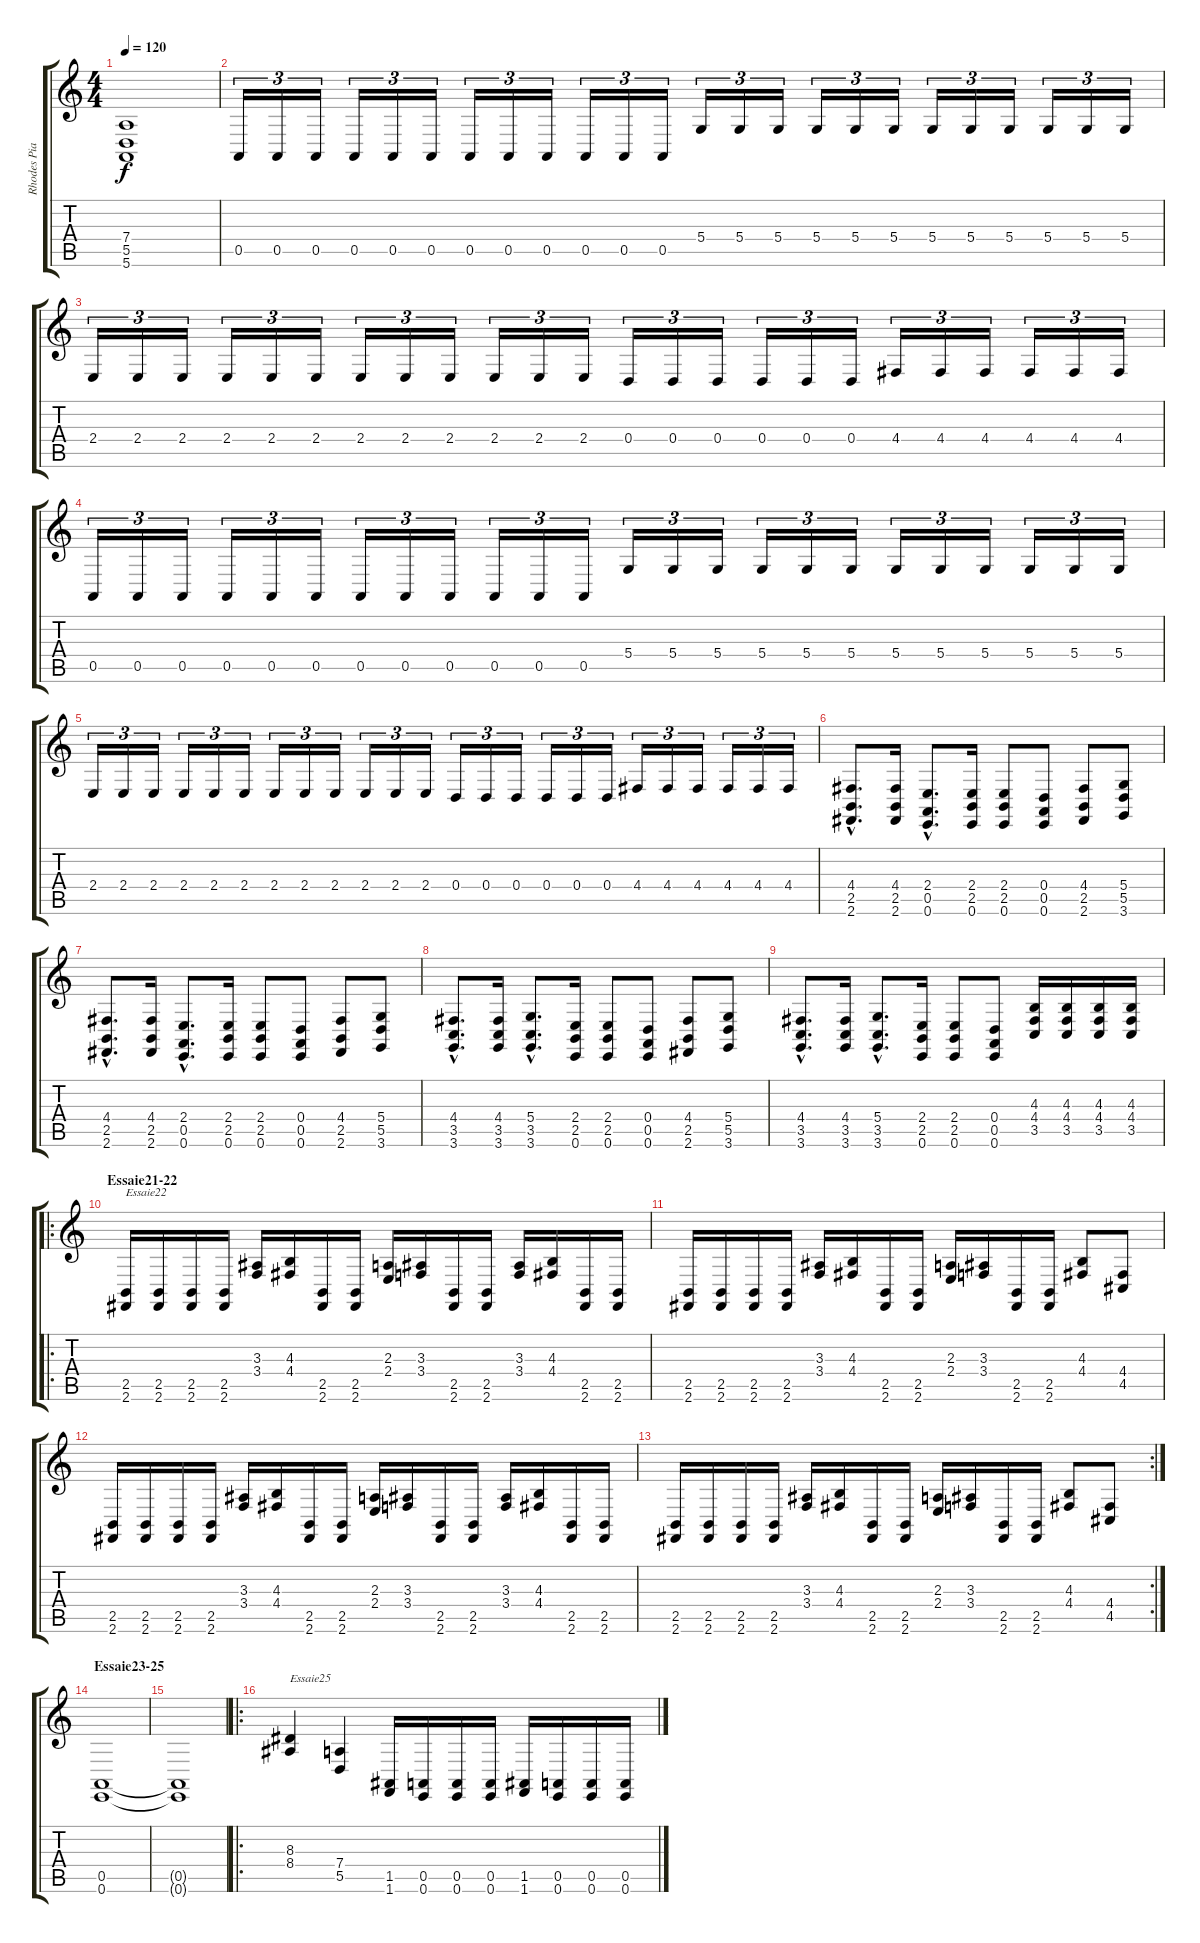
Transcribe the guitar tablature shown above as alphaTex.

\track ("Rhodes Piano" "Rhodes Pia") {instrument electricpiano1}
\staff {score tabs}
\tuning (E4 B3 G3 D3 A2 E2) {hide}
\ts (4 4)
\tempo 120
\clef g2
\ks c
(7.4 5.5 5.6).1{dy f} |
0.5.16{tu (3 2)} 0.5.16{tu (3 2)} 0.5.16{tu (3 2)} 0.5.16{tu (3 2)} 0.5.16{tu (3 2)} 0.5.16{tu (3 2)} 0.5.16{tu (3 2)} 0.5.16{tu (3 2)} 0.5.16{tu (3 2)} 0.5.16{tu (3 2)} 0.5.16{tu (3 2)} 0.5.16{tu (3 2)} 5.4.16{tu (3 2)} 5.4.16{tu (3 2)} 5.4.16{tu (3 2)} 5.4.16{tu (3 2)} 5.4.16{tu (3 2)} 5.4.16{tu (3 2)} 5.4.16{tu (3 2)} 5.4.16{tu (3 2)} 5.4.16{tu (3 2)} 5.4.16{tu (3 2)} 5.4.16{tu (3 2)} 5.4.16{tu (3 2)} |
2.4.16{tu (3 2)} 2.4.16{tu (3 2)} 2.4.16{tu (3 2)} 2.4.16{tu (3 2)} 2.4.16{tu (3 2)} 2.4.16{tu (3 2)} 2.4.16{tu (3 2)} 2.4.16{tu (3 2)} 2.4.16{tu (3 2)} 2.4.16{tu (3 2)} 2.4.16{tu (3 2)} 2.4.16{tu (3 2)} 0.4.16{tu (3 2)} 0.4.16{tu (3 2)} 0.4.16{tu (3 2)} 0.4.16{tu (3 2)} 0.4.16{tu (3 2)} 0.4.16{tu (3 2)} 4.4.16{tu (3 2)} 4.4.16{tu (3 2)} 4.4.16{tu (3 2)} 4.4.16{tu (3 2)} 4.4.16{tu (3 2)} 4.4.16{tu (3 2)} |
0.5.16{tu (3 2)} 0.5.16{tu (3 2)} 0.5.16{tu (3 2)} 0.5.16{tu (3 2)} 0.5.16{tu (3 2)} 0.5.16{tu (3 2)} 0.5.16{tu (3 2)} 0.5.16{tu (3 2)} 0.5.16{tu (3 2)} 0.5.16{tu (3 2)} 0.5.16{tu (3 2)} 0.5.16{tu (3 2)} 5.4.16{tu (3 2)} 5.4.16{tu (3 2)} 5.4.16{tu (3 2)} 5.4.16{tu (3 2)} 5.4.16{tu (3 2)} 5.4.16{tu (3 2)} 5.4.16{tu (3 2)} 5.4.16{tu (3 2)} 5.4.16{tu (3 2)} 5.4.16{tu (3 2)} 5.4.16{tu (3 2)} 5.4.16{tu (3 2)} |
2.4.16{tu (3 2)} 2.4.16{tu (3 2)} 2.4.16{tu (3 2)} 2.4.16{tu (3 2)} 2.4.16{tu (3 2)} 2.4.16{tu (3 2)} 2.4.16{tu (3 2)} 2.4.16{tu (3 2)} 2.4.16{tu (3 2)} 2.4.16{tu (3 2)} 2.4.16{tu (3 2)} 2.4.16{tu (3 2)} 0.4.16{tu (3 2)} 0.4.16{tu (3 2)} 0.4.16{tu (3 2)} 0.4.16{tu (3 2)} 0.4.16{tu (3 2)} 0.4.16{tu (3 2)} 4.4.16{tu (3 2)} 4.4.16{tu (3 2)} 4.4.16{tu (3 2)} 4.4.16{tu (3 2)} 4.4.16{tu (3 2)} 4.4.16{tu (3 2)} |
(4.4{hac} 2.5{hac} 2.6{hac}).8{d} (4.4 2.5 2.6).16 (2.4{hac} 0.5{hac} 0.6{hac}).8{d} (2.4 2.5 0.6).16 (2.4 2.5 0.6).8 (0.4 0.5 0.6).8 (4.4 2.5 2.6).8 (5.4 5.5 3.6).8 |
(4.4{hac} 2.5{hac} 2.6{hac}).8{d} (4.4 2.5 2.6).16 (2.4{hac} 0.5{hac} 0.6{hac}).8{d} (2.4 2.5 0.6).16 (2.4 2.5 0.6).8 (0.4 0.5 0.6).8 (4.4 2.5 2.6).8 (5.4 5.5 3.6).8 |
(4.4{hac} 3.5{hac} 3.6{hac}).8{d} (4.4 3.5 3.6).16 (5.4{hac} 3.5{hac} 3.6{hac}).8{d} (2.4 2.5 0.6).16 (2.4 2.5 0.6).8 (0.4 0.5 0.6).8 (4.4 2.5 2.6).8 (5.4 5.5 3.6).8 |
(4.4{hac} 3.5{hac} 3.6{hac}).8{d} (4.4 3.5 3.6).16 (5.4{hac} 3.5{hac} 3.6{hac}).8{d} (2.4 2.5 0.6).16 (2.4 2.5 0.6).8 (0.4 0.5 0.6).8 (4.3 4.4 3.5).16 (4.3 4.4 3.5).16 (4.3 4.4 3.5).16 (4.3 4.4 3.5).16 |
\ro
\section ("" "Essaie21-22")
(2.5 2.6).16{txt "Essaie22" instrument bagpipe} (2.5 2.6).16 (2.5 2.6).16 (2.5 2.6).16 (3.3 3.4).16 (4.3 4.4).16 (2.5 2.6).16 (2.5 2.6).16 (2.3 2.4).16 (3.3 3.4).16 (2.5 2.6).16 (2.5 2.6).16 (3.3 3.4).16 (4.3 4.4).16 (2.5 2.6).16 (2.5 2.6).16 |
(2.5 2.6).16 (2.5 2.6).16 (2.5 2.6).16 (2.5 2.6).16 (3.3 3.4).16 (4.3 4.4).16 (2.5 2.6).16 (2.5 2.6).16 (2.3 2.4).16 (3.3 3.4).16 (2.5 2.6).16 (2.5 2.6).16 (4.3 4.4).8 (4.4 4.5).8 |
(2.5 2.6).16 (2.5 2.6).16 (2.5 2.6).16 (2.5 2.6).16 (3.3 3.4).16 (4.3 4.4).16 (2.5 2.6).16 (2.5 2.6).16 (2.3 2.4).16 (3.3 3.4).16 (2.5 2.6).16 (2.5 2.6).16 (3.3 3.4).16 (4.3 4.4).16 (2.5 2.6).16 (2.5 2.6).16 |
\rc 2
(2.5 2.6).16 (2.5 2.6).16 (2.5 2.6).16 (2.5 2.6).16 (3.3 3.4).16 (4.3 4.4).16 (2.5 2.6).16 (2.5 2.6).16 (2.3 2.4).16 (3.3 3.4).16 (2.5 2.6).16 (2.5 2.6).16 (4.3 4.4).8 (4.4 4.5).8 |
\section ("" "Essaie23-25")
(0.5 0.6).1{instrument electricpiano1} |
(0.5{t} 0.6{t}).1 |
\ro
(8.3 8.4).4{txt "Essaie25" instrument distortionguitar} (7.4 5.5).4 (1.5 1.6).16 (0.5 0.6).16 (0.5 0.6).16 (0.5 0.6).16 (1.5 1.6).16 (0.5 0.6).16 (0.5 0.6).16 (0.5 0.6).16
